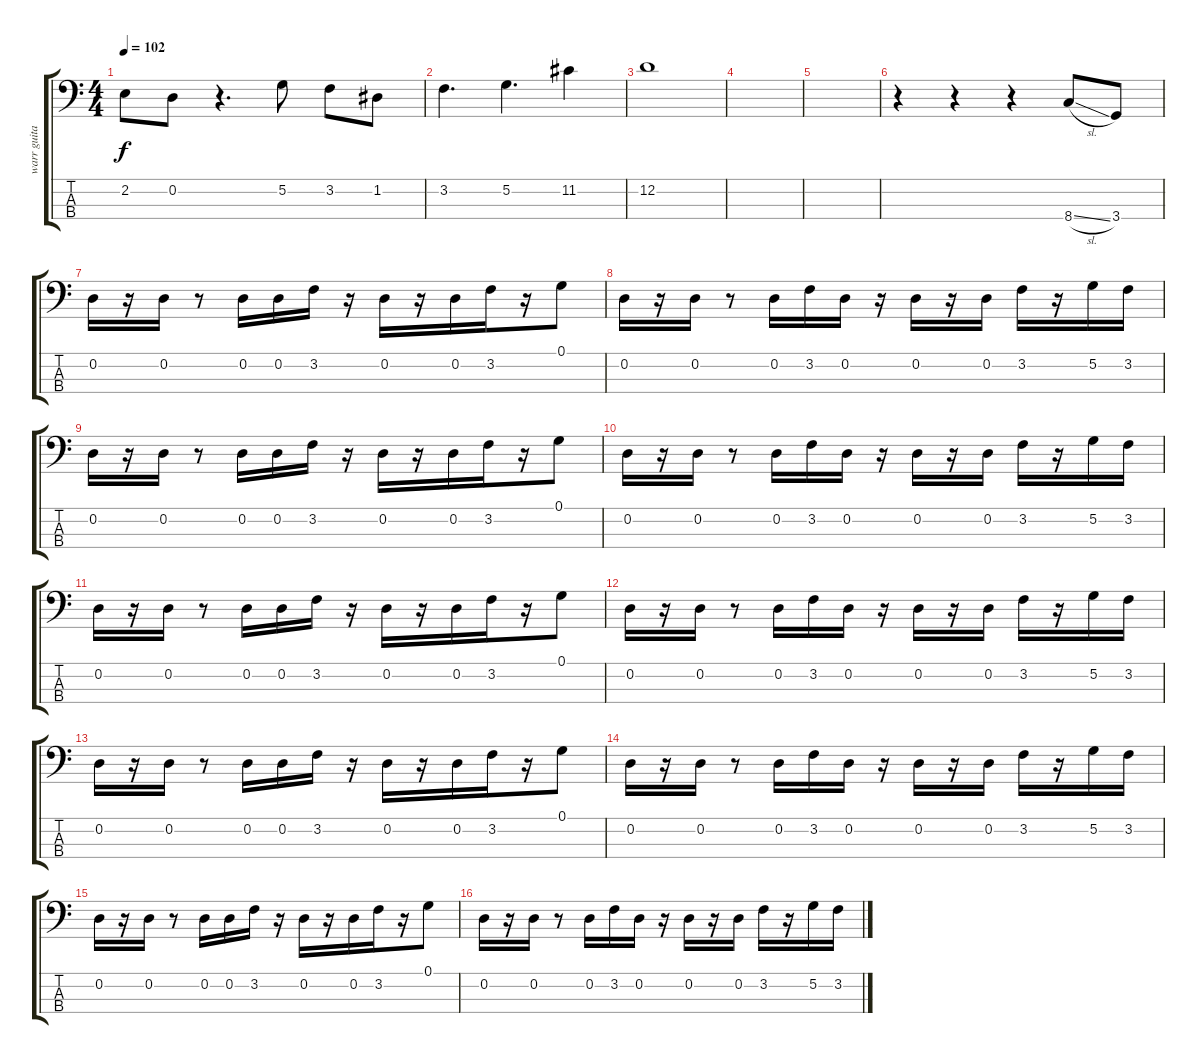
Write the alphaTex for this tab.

\track ("warr guitar" "warr guita") {instrument electricbasspick}
\staff {score tabs}
\tuning (G2 D2 A1 E1) {hide}
\ts (4 4)
\tempo 102
\clef f4
\ks c
2.2.8{dy f} 0.2.8 r.4{d} 5.2.8 3.2.8 1.2.8 |
3.2.4{d} 5.2.4{d} 11.2.4 |
12.2.1 |
|
|
r.4 r.4 r.4 8.4{sl}.8 3.4.8 |
0.2.16 r.16 0.2.16 r.8 0.2.16 0.2.16 3.2.16 r.16 0.2.16 r.16 0.2.16{beam merge} 3.2.16 r.16 0.1.8 |
0.2.16 r.16 0.2.16 r.8 0.2.16 3.2.16 0.2.16 r.16 0.2.16 r.16 0.2.16 3.2.16 r.16 5.2.16 3.2.16 |
0.2.16 r.16 0.2.16 r.8 0.2.16 0.2.16 3.2.16 r.16 0.2.16 r.16 0.2.16{beam merge} 3.2.16 r.16 0.1.8 |
0.2.16 r.16 0.2.16 r.8 0.2.16 3.2.16 0.2.16 r.16 0.2.16 r.16 0.2.16 3.2.16 r.16 5.2.16 3.2.16 |
0.2.16 r.16 0.2.16 r.8 0.2.16 0.2.16 3.2.16 r.16 0.2.16 r.16 0.2.16{beam merge} 3.2.16 r.16 0.1.8 |
0.2.16 r.16 0.2.16 r.8 0.2.16 3.2.16 0.2.16 r.16 0.2.16 r.16 0.2.16 3.2.16 r.16 5.2.16 3.2.16 |
0.2.16 r.16 0.2.16 r.8 0.2.16 0.2.16 3.2.16 r.16 0.2.16 r.16 0.2.16{beam merge} 3.2.16 r.16 0.1.8 |
0.2.16 r.16 0.2.16 r.8 0.2.16 3.2.16 0.2.16 r.16 0.2.16 r.16 0.2.16 3.2.16 r.16 5.2.16 3.2.16 |
0.2.16 r.16 0.2.16 r.8 0.2.16 0.2.16 3.2.16 r.16 0.2.16 r.16 0.2.16{beam merge} 3.2.16 r.16 0.1.8 |
0.2.16 r.16 0.2.16 r.8 0.2.16 3.2.16 0.2.16 r.16 0.2.16 r.16 0.2.16 3.2.16 r.16 5.2.16 3.2.16
